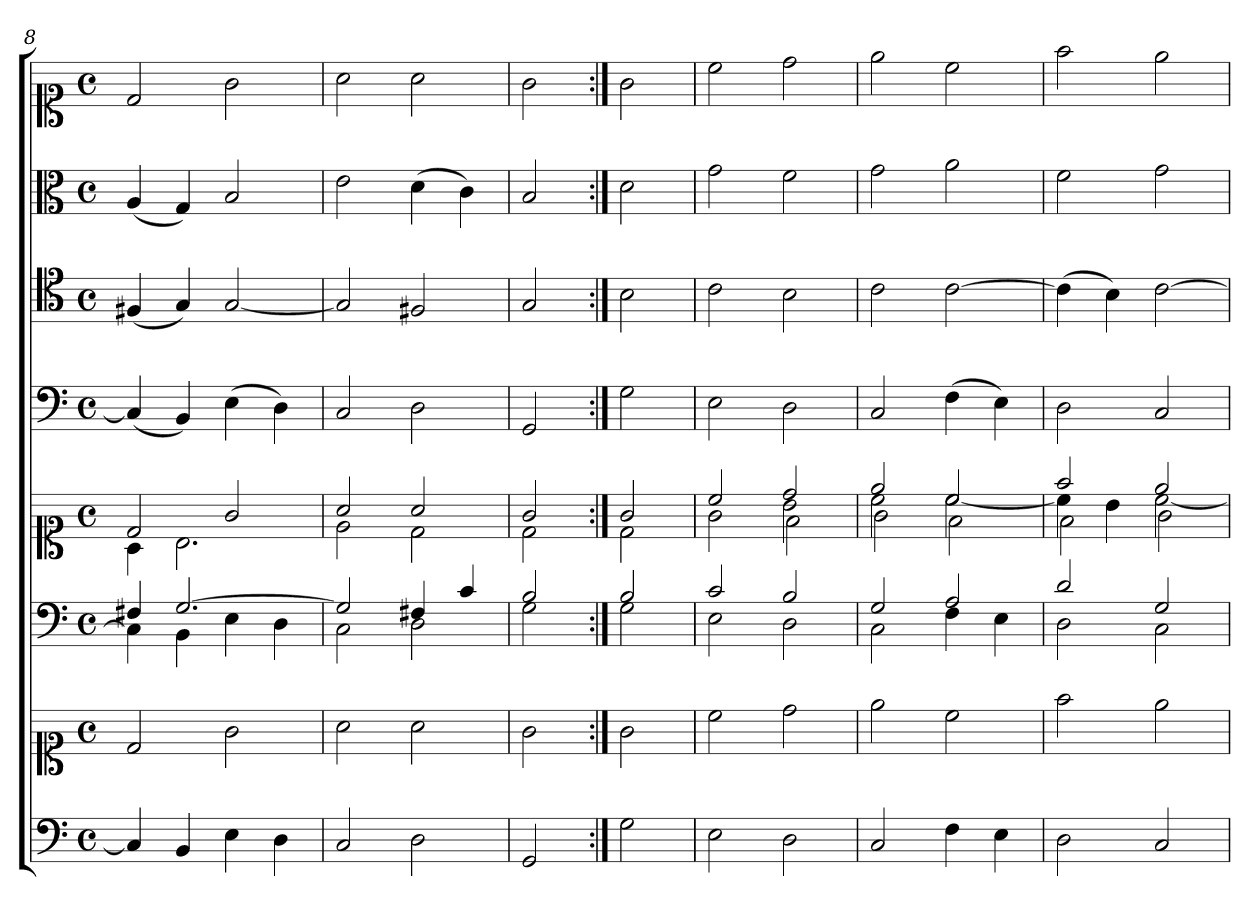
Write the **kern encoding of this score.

**kern	**kern	**kern	**kern	**kern	**kern	**kern	**kern
*part6	*part6	*part5	*part5	*part4	*part3	*part2	*part1
*staff8	*staff7	*staff6	*staff5	*staff4	*staff3	*staff2	*staff1
*clefF4	*clefC1	*clefF4	*clefC1	*clefF4	*clefC4	*clefC3	*clefC1
*k[]	*k[]	*k[]	*k[]	*k[]	*k[]	*k[]	*k[]
*M4/4	*M4/4	*M4/4	*M4/4	*M4/4	*M4/4	*M4/4	*M4/4
*met(c)	*met(c)	*met(c)	*met(c)	*met(c)	*met(c)	*met(c)	*met(c)
=8	=8	=8	=8	=8	=8	=8	=8
*	*	*^	*^	*	*	*	*
4C]	2d	4F#X	4C]	2d	4A	(4C]	(4F#X	(4A	2d
4BB	.	[2.G	4BB	.	2.B	4BB)	4G)	4G)	.
4E	2g	.	4E	2g	.	(4E	[2G	2B	2g
4D	.	.	4D	.	.	4D)	.	.	.
=9	=9	=9	=9	=9	=9	=9	=9	=9	=9
2C	2a	2G]	2C	2a	2e	2C	2G]	2e	2a
2D	2a	4F#X	2D	2a	2d	2D	2F#X	(4d	2a
.	.	4c	.	.	.	.	.	4c)	.
=10	=10	=10	=10	=10	=10	=10	=10	=10	=10
2GG	2g	2B	2G	2g	2d	2GG	2G	2B	2g
=11:|!	=11:|!	=11:|!	=11:|!	=11:|!	=11:|!	=11:|!	=11:|!	=11:|!	=11:|!
2G	2g	2B	2G	2g	2d	2G	2B	2d	2g
=12	=12	=12	=12	=12	=12	=12	=12	=12	=12
*	*	*	*	*	*^	*	*	*	*
2E	2cc	2c	2E	2cc	2g	2ryy	2E	2c	2g	2cc
2D	2dd	2B	2D	2dd	2b	2f\	2D	2B	2f	2dd
=13	=13	=13	=13	=13	=13	=13	=13	=13	=13	=13
2C	2ee	2G	2C	2ee	2cc	2g\	2C	2c	2g	2ee
4F	2cc	2A	4F	2cc	[2cc	2f\	(4F	[2c	2a	2cc
4E	.	.	4E	.	.	.	4E)	.	.	.
=14	=14	=14	=14	=14	=14	=14	=14	=14	=14	=14
2D	2ff	2d	2D	2ff	4cc]	2f\	2D	(4c]	2f	2ff
.	.	.	.	.	4b	.	.	4B)	.	.
2C	2ee	2G	2C	2ee	[2cc	2g\	2C	[2c	2g	2ee
*	*	*v	*v	*	*	*	*	*	*	*
*	*	*	*v	*v	*v	*	*	*	*
=	=	=	=	=	=	=	=
*-	*-	*-	*-	*-	*-	*-	*-
